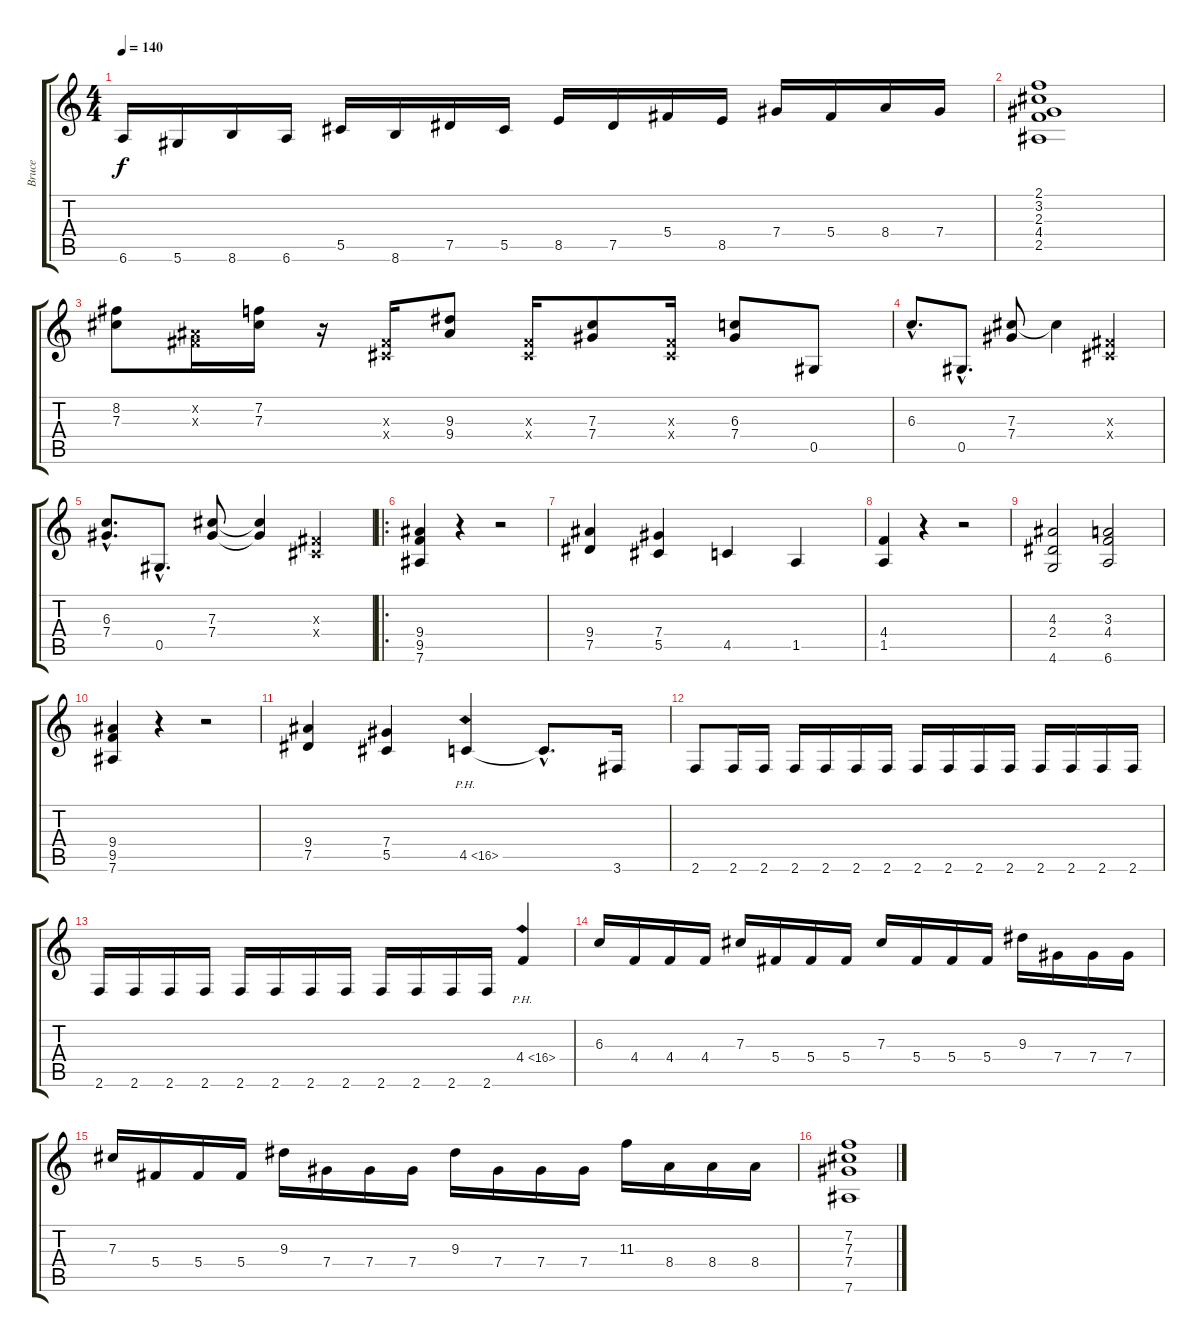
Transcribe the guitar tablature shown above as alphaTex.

\track ("Bruce" "Bruce") {instrument distortionguitar}
\staff {score tabs}
\tuning (Eb4 Bb3 Gb3 Db3 Ab2 Eb2) {hide}
\ts (4 4)
\tempo 140
\clef g2
\ks c
6.6.16{dy f} 5.6.16 8.6.16 6.6.16 5.5.16 8.6.16 7.5.16 5.5.16 8.5.16 7.5.16 5.4.16 8.5.16 7.4.16 5.4.16 8.4.16 7.4.16 |
(2.1 3.2 2.3 4.4 2.5).1 |
(8.2 7.3).8 (0.2{x} 0.3{x}).16 (7.2 7.3).16 r.16 (0.3{x} 0.4{x}).16 (9.3 9.4).8 (0.3{x} 0.4{x}).16 (7.3 7.4).8 (0.3{x} 0.4{x}).16 (6.3 7.4).8 0.5.8 |
6.3{hac}.8{d} 0.5{hac}.8{d} (7.3 7.4).8 7.3{t}.4 (0.3{x} 0.4{x}).4 |
(6.3{hac} 7.4{hac}).8{d} 0.5{hac}.8{d} (7.3 7.4).8 (7.3{t} 7.4{t}).4 (0.3{x} 0.4{x}).4 |
\ro
(9.4 9.5 7.6).4 r.4 r.2 |
(9.4 7.5).4 (7.4 5.5).4 4.5.4 1.5.4 |
(4.4 1.5).4 r.4 r.2 |
(4.3 2.4 4.6).2 (3.3 4.4 6.6).2 |
(9.4 9.5 7.6).4 r.4 r.2 |
(9.4 7.5).4 (7.4 5.5).4 4.5{ph 12}.4 4.5{hac t}.8{d} 3.6.16 |
2.6.8 2.6.16 2.6.16 2.6.16 2.6.16 2.6.16 2.6.16 2.6.16 2.6.16 2.6.16 2.6.16 2.6.16 2.6.16 2.6.16 2.6.16 |
2.6.16 2.6.16 2.6.16 2.6.16 2.6.16 2.6.16 2.6.16 2.6.16 2.6.16 2.6.16 2.6.16 2.6.16 4.4{ph 12}.4 |
6.3.16 4.4.16 4.4.16 4.4.16 7.3.16 5.4.16 5.4.16 5.4.16 7.3.16 5.4.16 5.4.16 5.4.16 9.3.16 7.4.16 7.4.16 7.4.16 |
7.3.16 5.4.16 5.4.16 5.4.16 9.3.16 7.4.16 7.4.16 7.4.16 9.3.16 7.4.16 7.4.16 7.4.16 11.3.16 8.4.16 8.4.16 8.4.16 |
(7.2 7.3 7.4 7.6).1
